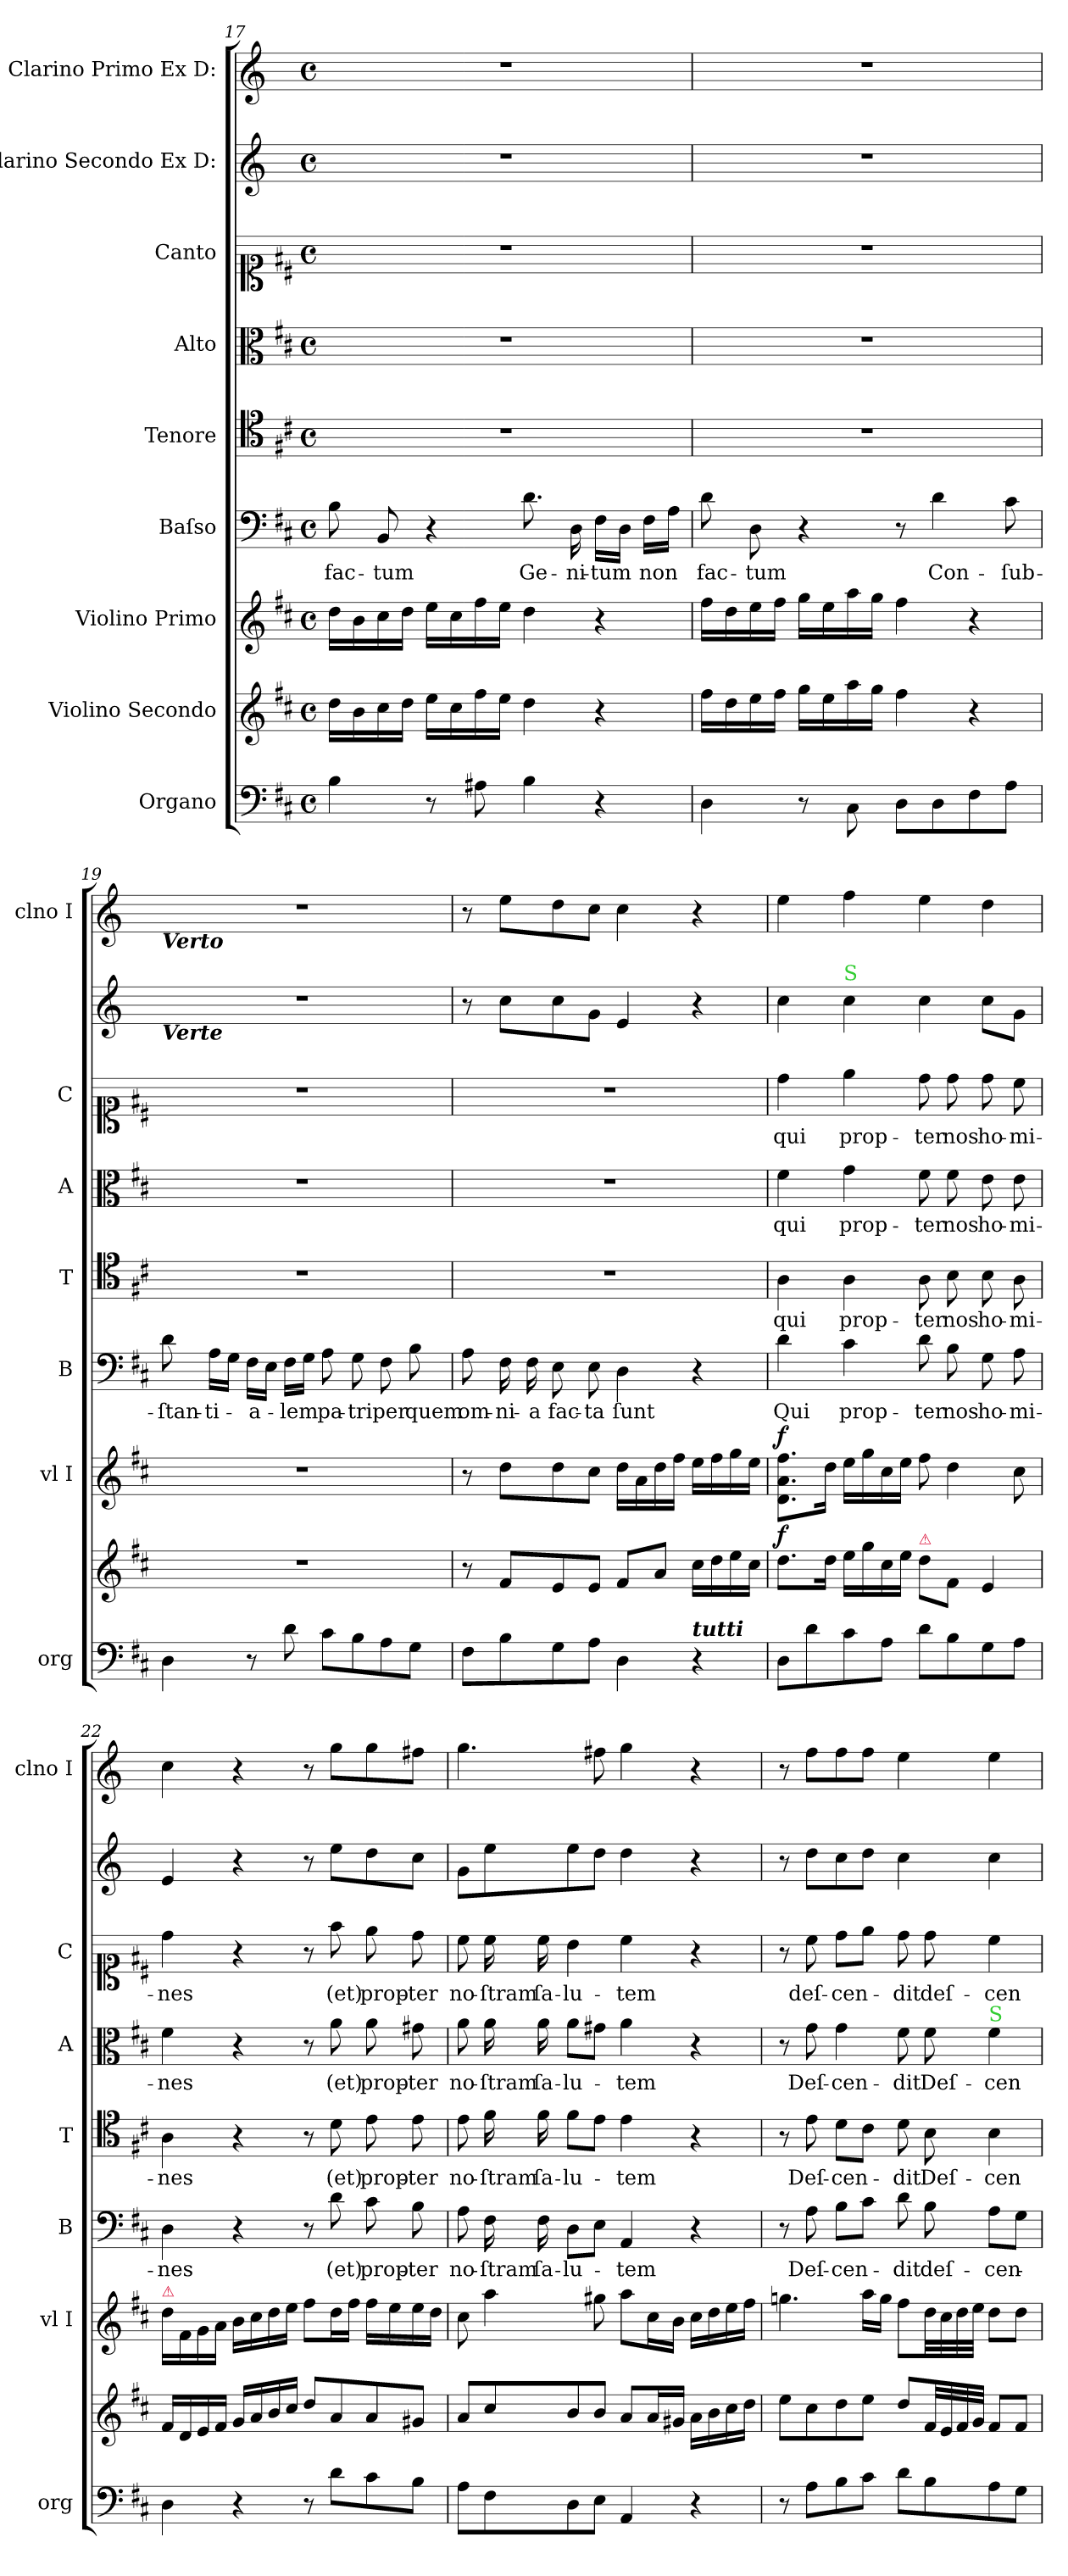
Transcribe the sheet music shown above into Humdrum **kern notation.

**kern	**kern	**dynam	**kern	**dynam	**kern	**text	**kern	**text	**kern	**text	**kern	**text	**kern	**kern
*part9	*part8	*part8	*part7	*part7	*part6	*part6	*part5	*part5	*part4	*part4	*part3	*part3	*part2	*part1
*staff9	*staff8	*staff8	*staff7	*staff7	*staff6	*staff6	*staff5	*staff5	*staff4	*staff4	*staff3	*staff3	*staff2	*staff1
*I"Organo	*I"Violino Secondo	*	*I"Violino Primo	*	*I"Baſso	*	*I"Tenore	*	*I"Alto	*	*I"Canto	*	*I"Clarino Secondo Ex D:	*I"Clarino Primo Ex D:
*I'org	*	*	*I'vl I	*	*I'B	*	*I'T	*	*I'A	*	*I'C	*	*	*I'clno I
*clefF4	*clefG2	*	*clefG2	*	*clefF4	*	*clefC4	*	*clefC3	*	*clefC1	*	*clefG2	*clefG2
*	*	*	*	*	*	*	*	*	*	*	*	*	*ITrd-1c-2	*ITrd-1c-2
*k[f#c#]	*k[f#c#]	*	*k[f#c#]	*	*k[f#c#]	*	*k[f#c#]	*	*k[f#c#]	*	*k[f#c#]	*	*k[f#c#]	*k[f#c#]
*D:	*D:	*	*D:	*	*D:	*	*D:	*	*D:	*	*D:	*	*D:	*D:
*M4/4	*M4/4	*	*M4/4	*	*M4/4	*	*M4/4	*	*M4/4	*	*M4/4	*	*M4/4	*M4/4
*met(c)	*met(c)	*	*met(c)	*	*met(c)	*	*met(c)	*	*met(c)	*	*met(c)	*	*met(c)	*met(c)
=17	=17	=17	=17	=17	=17	=17	=17	=17	=17	=17	=17	=17	=17	=17
4B\	16dd\LL	.	16dd\LL	.	8B\	fac-	1r	.	1r	.	1r	.	1r	1r
.	16b\	.	16b\	.	.	.	.	.	.	.	.	.	.	.
.	16cc#\	.	16cc#\	.	8BB/	-tum	.	.	.	.	.	.	.	.
.	16dd\JJ	.	16dd\JJ	.	.	.	.	.	.	.	.	.	.	.
8r	16ee\LL	.	16ee\LL	.	4r	.	.	.	.	.	.	.	.	.
.	16cc#\	.	16cc#\	.	.	.	.	.	.	.	.	.	.	.
8A#X\	16ff#\	.	16ff#\	.	.	.	.	.	.	.	.	.	.	.
.	16ee\JJ	.	16ee\JJ	.	.	.	.	.	.	.	.	.	.	.
!	!	!	!	!	!	!LO:LY:i	!	!	!	!	!	!	!	!
4B\	4dd\	.	4dd\	.	8.d\	Ge-	.	.	.	.	.	.	.	.
!	!	!	!	!	!	!LO:LY:i	!	!	!	!	!	!	!	!
.	.	.	.	.	16D\	-ni-	.	.	.	.	.	.	.	.
!	!	!	!	!	!	!LO:LY:i	!	!	!	!	!	!	!	!
4r	4r	.	4r	.	16F#\LL	-tum	.	.	.	.	.	.	.	.
.	.	.	.	.	16D\JJ	.	.	.	.	.	.	.	.	.
!	!	!	!	!	!	!LO:LY:i	!	!	!	!	!	!	!	!
.	.	.	.	.	16F#\LL	non	.	.	.	.	.	.	.	.
.	.	.	.	.	16A\JJ	.	.	.	.	.	.	.	.	.
=18	=18	=18	=18	=18	=18	=18	=18	=18	=18	=18	=18	=18	=18	=18
!	!	!	!	!	!	!LO:LY:i	!	!	!	!	!	!	!	!
4D\	16ff#\LL	.	16ff#\LL	.	8d\	fac-	1r	.	1r	.	1r	.	1r	1r
.	16dd\	.	16dd\	.	.	.	.	.	.	.	.	.	.	.
!	!	!	!	!	!	!LO:LY:i	!	!	!	!	!	!	!	!
.	16ee\	.	16ee\	.	8D\	-tum	.	.	.	.	.	.	.	.
.	16ff#\JJ	.	16ff#\JJ	.	.	.	.	.	.	.	.	.	.	.
8r	16gg\LL	.	16gg\LL	.	4r	.	.	.	.	.	.	.	.	.
.	16ee\	.	16ee\	.	.	.	.	.	.	.	.	.	.	.
8C#\	16aa\	.	16aa\	.	.	.	.	.	.	.	.	.	.	.
.	16gg\JJ	.	16gg\JJ	.	.	.	.	.	.	.	.	.	.	.
8D\L	4ff#\	.	4ff#\	.	8r	.	.	.	.	.	.	.	.	.
8D\	.	.	.	.	4d\	Con-	.	.	.	.	.	.	.	.
8F#\	4r	.	4r	.	.	.	.	.	.	.	.	.	.	.
8A\J	.	.	.	.	8c#\	-ſub-	.	.	.	.	.	.	.	.
=19	=19	=19	=19	=19	=19	=19	=19	=19	=19	=19	=19	=19	=19	=19
!	!	!	!	!	!	!	!	!	!	!	!	!	!	!LO:TX:b:Bi:t=Verto
!	!	!	!	!	!	!	!	!	!	!	!	!	!LO:TX:b:Bi:t=Verte	!
4D\	1r	.	1r	.	8d\	-ſtan-	1r	.	1r	.	1r	.	1r	1r
.	.	.	.	.	16A\LL	-ti-	.	.	.	.	.	.	.	.
.	.	.	.	.	16G\JJ	.	.	.	.	.	.	.	.	.
8r	.	.	.	.	16F#\LL	-a-	.	.	.	.	.	.	.	.
.	.	.	.	.	16E\JJ	.	.	.	.	.	.	.	.	.
8d\	.	.	.	.	16F#\LL	-lem	.	.	.	.	.	.	.	.
.	.	.	.	.	16G\JJ	.	.	.	.	.	.	.	.	.
8c#\L	.	.	.	.	8A\	pa-	.	.	.	.	.	.	.	.
8B\	.	.	.	.	8G\	-tri	.	.	.	.	.	.	.	.
8A\	.	.	.	.	8F#\	per	.	.	.	.	.	.	.	.
8G\J	.	.	.	.	8B\	quem	.	.	.	.	.	.	.	.
=20	=20	=20	=20	=20	=20	=20	=20	=20	=20	=20	=20	=20	=20	=20
8F#\L	8r	.	8r	.	8A\	om-	1r	.	1r	.	1r	.	8r	8r
8B\	8f#/L	.	8dd\L	.	16F#\	-ni-	.	.	.	.	.	.	8dd\L	8ff#\L
.	.	.	.	.	16F#\	-a	.	.	.	.	.	.	.	.
8G\	8e/	.	8dd\	.	8E\	fac-	.	.	.	.	.	.	8dd\	8ee\
8A\J	8e/J	.	8cc#\J	.	8E\	-ta	.	.	.	.	.	.	8a\J	8dd\J
4D\	8f#/L	.	16dd\LL	.	4D\	ſunt	.	.	.	.	.	.	4f#/	4dd\
.	.	.	16a\	.	.	.	.	.	.	.	.	.	.	.
.	8a/J	.	16dd\	.	.	.	.	.	.	.	.	.	.	.
.	.	.	16ff#\JJ	.	.	.	.	.	.	.	.	.	.	.
!LO:TX:a:Bi:t=tutti	!	!	!	!	!	!	!	!	!	!	!	!	!	!
4r	16cc#\LL	.	16ee\LL	.	4r	.	.	.	.	.	.	.	4r	4r
.	16dd\	.	16ff#\	.	.	.	.	.	.	.	.	.	.	.
.	16ee\	.	16gg\	.	.	.	.	.	.	.	.	.	.	.
.	16cc#\JJ	.	16ee\JJ	.	.	.	.	.	.	.	.	.	.	.
=21	=21	=21	=21	=21	=21	=21	=21	=21	=21	=21	=21	=21	=21	=21
!	!	!LO:DY:a	!	!LO:DY:a	!	!	!	!	!	!	!	!	!	!
8D\L	8.dd\L	f	8.d\ 8.a\ 8.ff#\L	f	4d\	Qui	4A\	qui	4f#\	qui	4dd\	qui	4dd\	4ff#\
8d\	.	.	.	.	.	.	.	.	.	.	.	.	.	.
.	16dd\Jk	.	16dd\Jk	.	.	.	.	.	.	.	.	.	.	.
!	!	!	!	!	!	!	!	!	!	!	!	!	!LO:TX:a:color=limegreen:t=S	!
8c#\	16ee\LL	.	16ee\LL	.	4c#\	prop-	4A\	prop-	4g\	prop-	4ee\	prop-	4dd\	4gg\
.	16gg\	.	16gg\	.	.	.	.	.	.	.	.	.	.	.
8A\J	16cc#\	.	16cc#\	.	.	.	.	.	.	.	.	.	.	.
.	16ee\JJ	.	16ee\JJ	.	.	.	.	.	.	.	.	.	.	.
!	!LO:TX:a:color=crimson:t=⚠	!	!	!	!	!	!	!	!	!	!	!	!	!
8d\L	8dd\L	.	8ff#\	.	8d\	-ter	8A\	-ter	8f#\	-ter	8dd\	-ter	4dd\	4ff#\
8B\	8f#\J	.	4dd\	.	8B\	nos	8B\	nos	8f#\	nos	8dd\	nos	.	.
8G\	4e/	.	.	.	8G\	ho-	8B\	ho-	8e\	ho-	8dd\	ho-	8dd\L	4ee\
8A\J	.	.	8cc#\	.	8A\	-mi-	8A\	-mi-	8e\	-mi-	8cc#\	-mi-	8a\J	.
=22	=22	=22	=22	=22	=22	=22	=22	=22	=22	=22	=22	=22	=22	=22
!	!	!	!LO:TX:a:color=crimson:t=⚠	!	!	!	!	!	!	!	!	!	!	!
4D\	16f#/LL	.	16dd\LL	.	4D\	-nes	4A\	-nes	4f#\	-nes	4dd\	-nes	4f#/	4dd\
.	16d/	.	16f#\	.	.	.	.	.	.	.	.	.	.	.
.	16e/	.	16g\	.	.	.	.	.	.	.	.	.	.	.
.	16f#/JJ	.	16a\JJ	.	.	.	.	.	.	.	.	.	.	.
4r	16g/LL	.	16b\LL	.	4r	.	4r	.	4r	.	4r	.	4r	4r
.	16a/	.	16cc#\	.	.	.	.	.	.	.	.	.	.	.
.	16b/	.	16dd\	.	.	.	.	.	.	.	.	.	.	.
.	16cc#/JJ	.	16ee\JJ	.	.	.	.	.	.	.	.	.	.	.
8r	8dd/L	.	8ff#\L	.	8r	.	8r	.	8r	.	8r	.	8r	8r
8d\L	8a/	.	16dd\L	.	8d\	(et)	8d\	(et)	8a\	(et)	8ff#\	(et)	8ff#\L	8aa\L
.	.	.	16ff#\JJ	.	.	.	.	.	.	.	.	.	.	.
8c#\	8a/	.	16ff#\LL	.	8c#\	prop-	8e\	prop-	8a\	prop-	8ee\	prop-	8ee\	8aa\
.	.	.	16ee\	.	.	.	.	.	.	.	.	.	.	.
8B\J	8g#X/J	.	16ee\	.	8B\	-ter	8e\	-ter	8g#X\	-ter	8dd\	-ter	8dd\J	8gg#X\J
.	.	.	16dd\JJ	.	.	.	.	.	.	.	.	.	.	.
=23	=23	=23	=23	=23	=23	=23	=23	=23	=23	=23	=23	=23	=23	=23
8A\L	8a/L	.	8cc#\	.	8A\	no-	8e\	no-	8a\	no-	8cc#\	no-	8a\L	4.aa\
8F#\	8cc#/	.	4aa\	.	16F#\	-ſtram	16f#\	-ſtram	16a\	-ſtram	16cc#\	-ſtram	8ff#\	.
.	.	.	.	.	16F#\	ſa-	16f#\	ſa-	16a\	ſa-	16cc#\	ſa-	.	.
8D\	8b/	.	.	.	8D\L	-lu-	8f#\L	lu-	8a\L	-lu-	4b\	-lu-	8ff#\	.
8E\J	8b/J	.	8gg#X\	.	8E\J	.	8e\J	.	8g#X\J	.	.	.	8ee\J	8gg#X\
4AA/	8a/L	.	8aa\L	.	4AA/	-tem	4e\	-tem	4a\	-tem	4cc#\	-tem	4ee\	4aa\
.	16a/L	.	16cc#\L	.	.	.	.	.	.	.	.	.	.	.
.	16g#X/JJ	.	16b\JJ	.	.	.	.	.	.	.	.	.	.	.
4r	16a\LL	.	16cc#\LL	.	4r	.	4r	.	4r	.	4r	.	4r	4r
.	16b\	.	16dd\	.	.	.	.	.	.	.	.	.	.	.
.	16cc#\	.	16ee\	.	.	.	.	.	.	.	.	.	.	.
.	16dd\JJ	.	16ff#\JJ	.	.	.	.	.	.	.	.	.	.	.
=24	=24	=24	=24	=24	=24	=24	=24	=24	=24	=24	=24	=24	=24	=24
8r	8ee\L	.	4.ggn\	.	8r	.	8r	.	8r	.	8r	.	8r	8r
8A\L	8cc#\	.	.	.	8A\	Deſ-	8e\	Deſ-	8g\	Deſ-	8cc#\	deſ-	8ee\L	8gg\L
8B\	8dd\	.	.	.	8B\L	-cen-	8d\L	-cen-	4g\	-cen-	8dd\L	-cen-	8dd\	8gg\
8c#\J	8ee\J	.	16aa\LL	.	8c#\J	.	8c#\J	.	.	.	8ee\J	.	8ee\J	8gg\J
.	.	.	16gg\JJ	.	.	.	.	.	.	.	.	.	.	.
8d\L	8dd/L	.	8ff#\L	.	8d\	-dit	8d\	-dit	8f#\	-dit	8dd\	-dit	4dd\	4ff#\
!	!	!	!	!	!	!	!	!LO:LY:i	!	!LO:LY:i	!	!LO:LY:i	!	!
8B\	32f#/LL	.	32dd\LL	.	8B\	deſ-	8B\	Deſ-	8f#\	Deſ-	8dd\	deſ-	.	.
.	32e/	.	32cc#\	.	.	.	.	.	.	.	.	.	.	.
.	32f#/	.	32dd\	.	.	.	.	.	.	.	.	.	.	.
.	32g/JJJ	.	32ee\JJJ	.	.	.	.	.	.	.	.	.	.	.
!	!	!	!	!	!	!	!	!	!LO:TX:a:color=limegreen:t=S	!	!	!	!	!
!	!	!	!	!	!	!	!	!LO:LY:i	!	!LO:LY:i	!	!LO:LY:i	!	!
8A\	8f#/L	.	8dd\L	.	8A\L	-cen-	4B\	-cen-	4f#\	-cen-	4cc#\	-cen-	4dd\	4ff#\
8G\J	8f#/J	.	8dd\J	.	8G\J	.	.	.	.	.	.	.	.	.
=	=	=	=	=	=	=	=	=	=	=	=	=	=	=
*-	*-	*-	*-	*-	*-	*-	*-	*-	*-	*-	*-	*-	*-	*-
